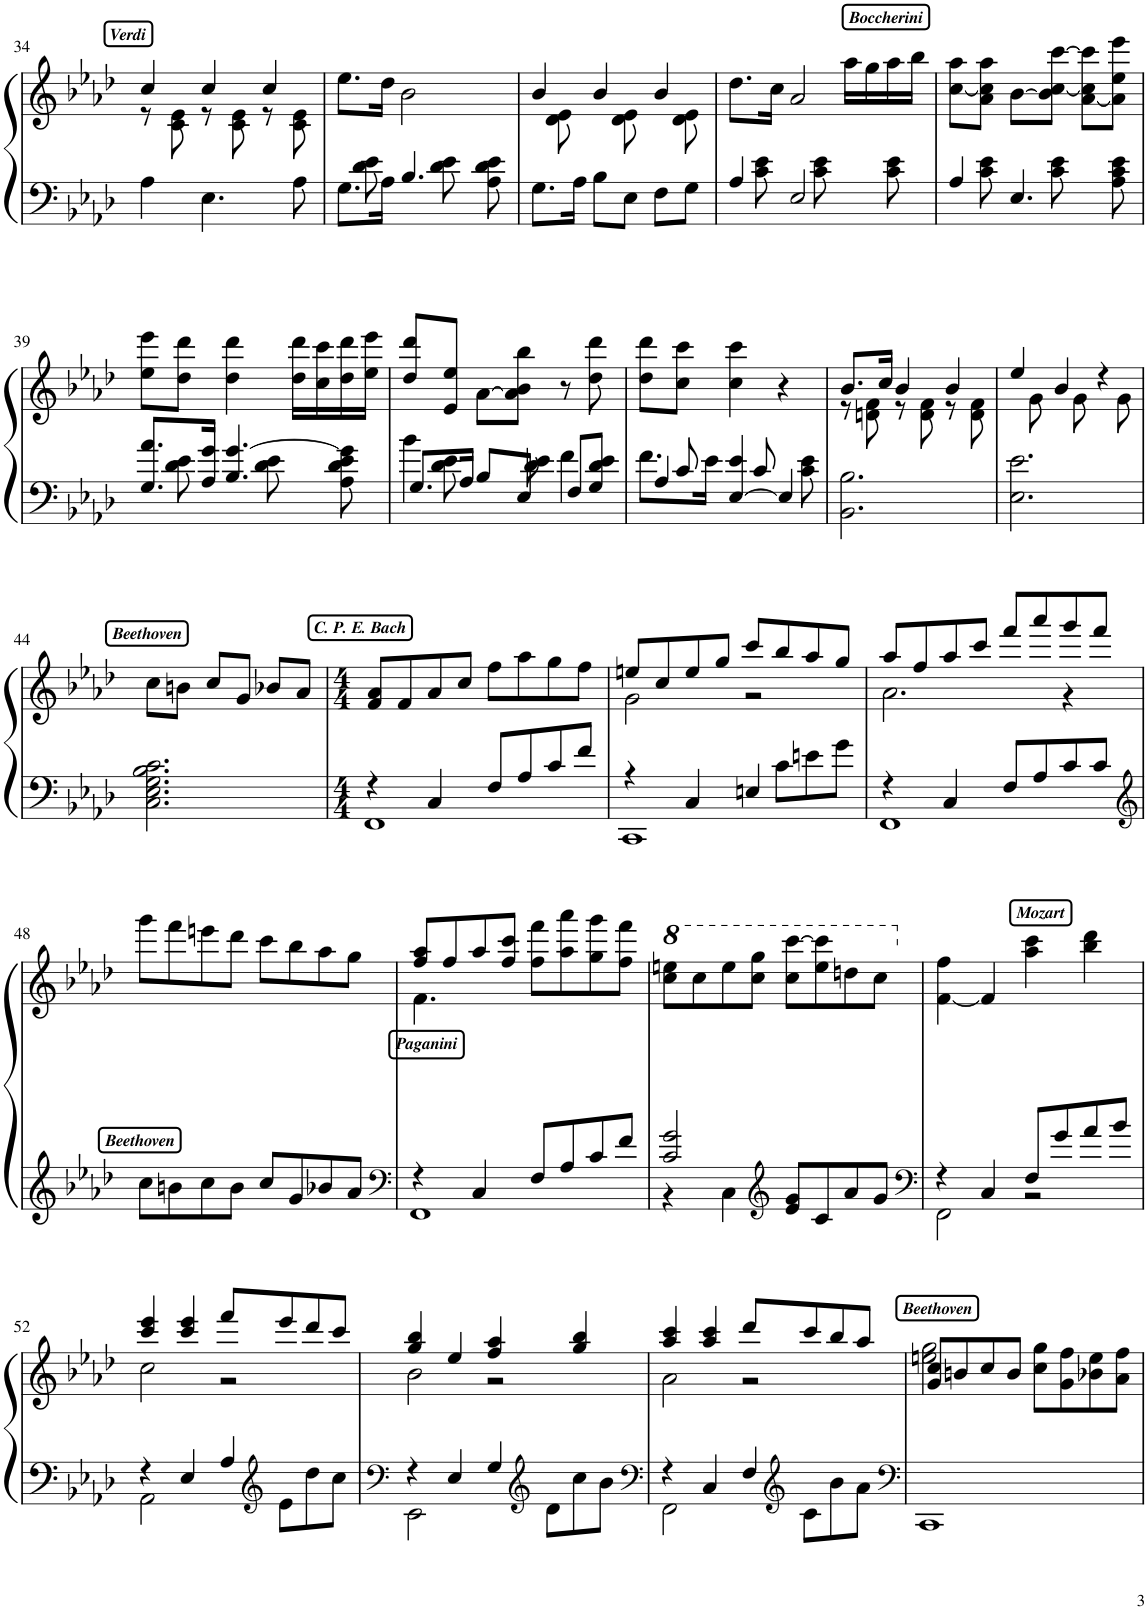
**kern	**kern
*part1	*part1
*staff2	*staff1
*I"Piano	*
*I'Pno.	*
!!LO:PB:g=z
*clefF4	*clefG2
*k[b-e-a-d-]	*k[b-e-a-d-]
*M3/4	*M3/4
!!LO:REH:place=s1:a:Bi:cj:fs=8:t=Verdi
=34	=34
*	*^
4A-\	4cc/	8r
.	.	8c\ 8e-\
4.E-\	4cc/	8r
.	.	8c\ 8e-\
.	4cc/	8r
8A-\	.	8c\ 8e-\
*	*v	*v
=35	=35
*^	*
8.G\L	8ryy	8.ee-\L
.	8d-\ 8e-\	.
16A-\Jk	.	16dd-\Jk
4.B-/	8ryy	2b-\
.	8d-\ 8e-\	.
.	4ryy	.
8A-\ 8d-\ 8e-\	.	.
*v	*v	*
=36	=36
*	*^
8.G\L	4b-/	8ryy
.	.	8d-\ 8e-\
16A-\Jk	.	.
8B-\L	4b-/	8ryy
8E-\J	.	8d-\ 8e-\
8F\L	4b-/	8ryy
8G\J	.	8d-\ 8e-\
!!LO:REH:place=s1:a:Bi:cj:fs=8:t=Boccherini:qo=2	!!
=37	=37	=37
*^	*	*
4A-/	8ryy	8.dd-\L	2ryy
.	8c\ 8e-\	.	.
.	.	16cc\Jk	.
2E-/	8ryy	2a-/	.
.	8c\ 8e-\	.	.
.	8ryy	.	16aa-\LL
.	.	.	16gg\
.	8c\ 8e-\	.	16aa-\
.	.	.	16bb-\JJ
*	*	*v	*v
=38	=38	=38
4A-/	8ryy	[8cc\ 8aa-\L
.	8c\ 8e-\	8a-\ 8cc\] 8aa-\J
4.E-/	8ryy	[8b-\L
.	8c\ 8e-\	8b-\] [8cc\ [8ccc\J
.	4ryy	[8a-\ 8cc\] 8ccc\]L
8A-\ 8c\ 8e-\	.	8a-\] 8ee-\ 8eee-\J
!!LO:LB:g=z
=39	=39	=39
8.G/ 8.a-/L	8ryy	8ee-\ 8eee-\L
.	8d-\ 8e-\	8dd-\ 8ddd-\J
16A-/ 16g/Jk	.	.
4.B-/ [4.g/	8ryy	4dd-\ 4ddd-\
.	8d-\ 8e-\	.
.	4ryy	16dd-\ 16ddd-\LL
.	.	16cc\ 16ccc\
8A-\ 8d-\ 8e-\ 8g\]	.	16dd-\ 16ddd-\
.	.	16ee-\ 16eee-\JJ
=40	=40	=40
*	*^	*
8.G/L	4b-\	8ryy	8dd-/ 8ddd-/L
.	.	8d-\ 8e-\	8e-/ 8ee-/J
16A-/Jk	.	.	.
8B-/L	4ryy	8ryy	[8a-\L
8E-/J	.	8d-\ 8e-\	8a-\] 8b-\ 8bb-\J
8F/L	4f\	4ryy	8r
8G/ 8d-/ 8e-/J	.	.	8dd-\ 8ddd-\
=41	=41	=41	=41
4A-/	8ryy	8.f\L	8dd-\ 8ddd-\L
.	8c/	.	8cc\ 8ccc\J
.	.	16e-\Jk	.
[4E-/ 4e-/	8ryy	2ryy	4cc\ 4ccc\
.	8c/	.	.
4E-/]	8ryy	.	4r
.	8c\ 8e-\	.	.
*v	*v	*v	*
=42	=42
*	*^
2.BB-\ 2.B-\	8.b-/L	8r
.	.	8dn\ 8f\
.	16cc/Jk	.
.	4b-/	8r
.	.	8d\ 8f\
.	4b-/	8r
.	.	8d\ 8f\
=43	=43	=43
2.E-\ 2.e-\	4ee-/	8ryy
.	.	8g\
.	4b-/	8ryy
.	.	8g\
.	4r	8ryy
.	.	8g\
*	*v	*v
!!LO:LB:g=z
!!LO:REH:place=s1:a:Bi:cj:fs=8:t=Beethoven
=44	=44
2.C\ 2.E-\ 2.G\ 2.B-\ 2.c\	8cc\L
.	8bn\J
.	8cc/L
.	8g/J
.	8b-X/L
.	8a-/J
!!LO:REH:place=s1:a:Bi:cj:fs=8:t=C. P. E. Bach
=45	=45
*M4/4	*M4/4
*^	*
4r	1FF	8f/ 8a-/L
.	.	8f/
4C/	.	8a-/
.	.	8cc/J
8F/L	.	8ff\L
8A-/	.	8aa-\
8c/	.	8gg\
8f/J	.	8ff\J
=46	=46	=46
*	*^	*^
4r	8ryy	1CC	8een/L	2g\
.	8ryy@	.	8cc/	.
4C/	8ryy@	.	8ee/	.
.	8ryy@	.	8gg/J	.
4En/	8ryy@	.	8ccc/L	2r
.	8c\L	.	8bb-/	.
4ryy	8en\	.	8aa-/	.
.	8g\J	.	8gg/J	.
*	*v	*v	*	*
=47	=47	=47	=47
4r	1FF	8aa-/L	2.a-\
.	.	8ff/	.
4C/	.	8aa-/	.
.	.	8ccc/J	.
8F/L	.	8fff/L	.
8A-/	.	8aaa-/	.
8c/	.	8ggg/	4r
8c/J	.	8fff/J	.
*v	*v	*	*
*	*v	*v
!!LO:LB:g=z
!!LO:REH:place=s1:b:Bi:cj:fs=8:t=Beethoven
=48	=48
*clefG2	*
8cc\L	8ggg\L
8bn\	8fff\
8cc\	8eeen\
8b\J	8ddd-\J
8cc/L	8ccc\L
8g/	8bb-\
8b-X/	8aa-\
8a-/J	8gg\J
!!LO:REH:place=s1:b:Bi:cj:fs=8:t=Paganini
=49	=49
*clefF4	*
*^	*^
4r	1FF	8ff/ 8aa-/L	4.f\
.	.	8ff/	.
4C/	.	8aa-/	.
.	.	8ff/ 8ccc/J	2ryy
8F/L	.	8ff\ 8fff\L	.
8A-/	.	8aa-\ 8aaa-\	.
8c/	.	8gg\ 8ggg\	.
8f/J	.	8ff\ 8fff\J	8ryy
*	*	*v	*v
=50	=50	=50
*	*	*8va
2c/ 2g/	4r	8ccc\ 8eeen\L
.	.	8ccc\
.	4C\	8eee\
.	.	8ccc\ 8ggg\J
*clefG2	*	*
8e-/ 8g/L	2ryy	8ccc\ [8cccc\L
8c/	.	8eee\ 8cccc\]
8a-/	.	8dddn\
8g/J	.	8ccc\J
!!LO:REH:place=s1:a:Bi:cj:fs=8:t=Mozart:qo=2
=51	=51	=51
*clefF4	*	*
*	*	*X8va
4r	2FF\	[4f\ 4ff\
4C/	.	4f/]
8F/L	2r	4aa-\ 4ccc\
8g/	.	.
8a-/	.	4bb-\ 4ddd-\
8b-/J	.	.
!!LO:LB:g=z
=52	=52	=52
*	*	*^
4r	2AA-\	4ccc/ 4eee-/	2cc\
4E-/	.	4ccc/ 4eee-/	.
4A-/	8ryy	8fff/L	2r
*clefG2	*	*	*
.	8e-\L	8eee-/	.
4ryy	8dd-\	8ddd-/	.
.	8cc\J	8ccc/J	.
=53	=53	=53	=53
*clefF4	*	*	*
4r	2EE-\	4gg/ 4bb-/	2b-\
4E-/	.	4ee-/	.
4G/	8ryy	4ff/ 4aa-/	2r
*clefG2	*	*	*
.	8d-\L	.	.
4ryy	8cc\	4gg/ 4bb-/	.
.	8b-\J	.	.
=54	=54	=54	=54
*clefF4	*	*	*
4r	2FF\	4aa-/ 4ccc/	2a-\
4C/	.	4aa-/ 4ccc/	.
4F/	8ryy	8ddd-/L	2r
*clefG2	*	*	*
.	8c\L	8ccc/	.
4ryy	8b-\	8bb-/	.
.	8a-\J	8aa-/J	.
*v	*v	*	*
!!LO:REH:place=s1:a:Bi:cj:fs=8:t=Beethoven	!!
=55	=55	=55
*clefF4	*	*
1CC	8g/ 8cc/L	2een\ 2gg\
.	8bn/	.
.	8cc/	.
.	8b/J	.
.	8cc\ 8gg\L	2ryy
.	8g\ 8ff\	.
.	8b-X\ 8ee\	.
.	8a-\ 8ff\J	.
*	*v	*v
=	=
*-	*-
